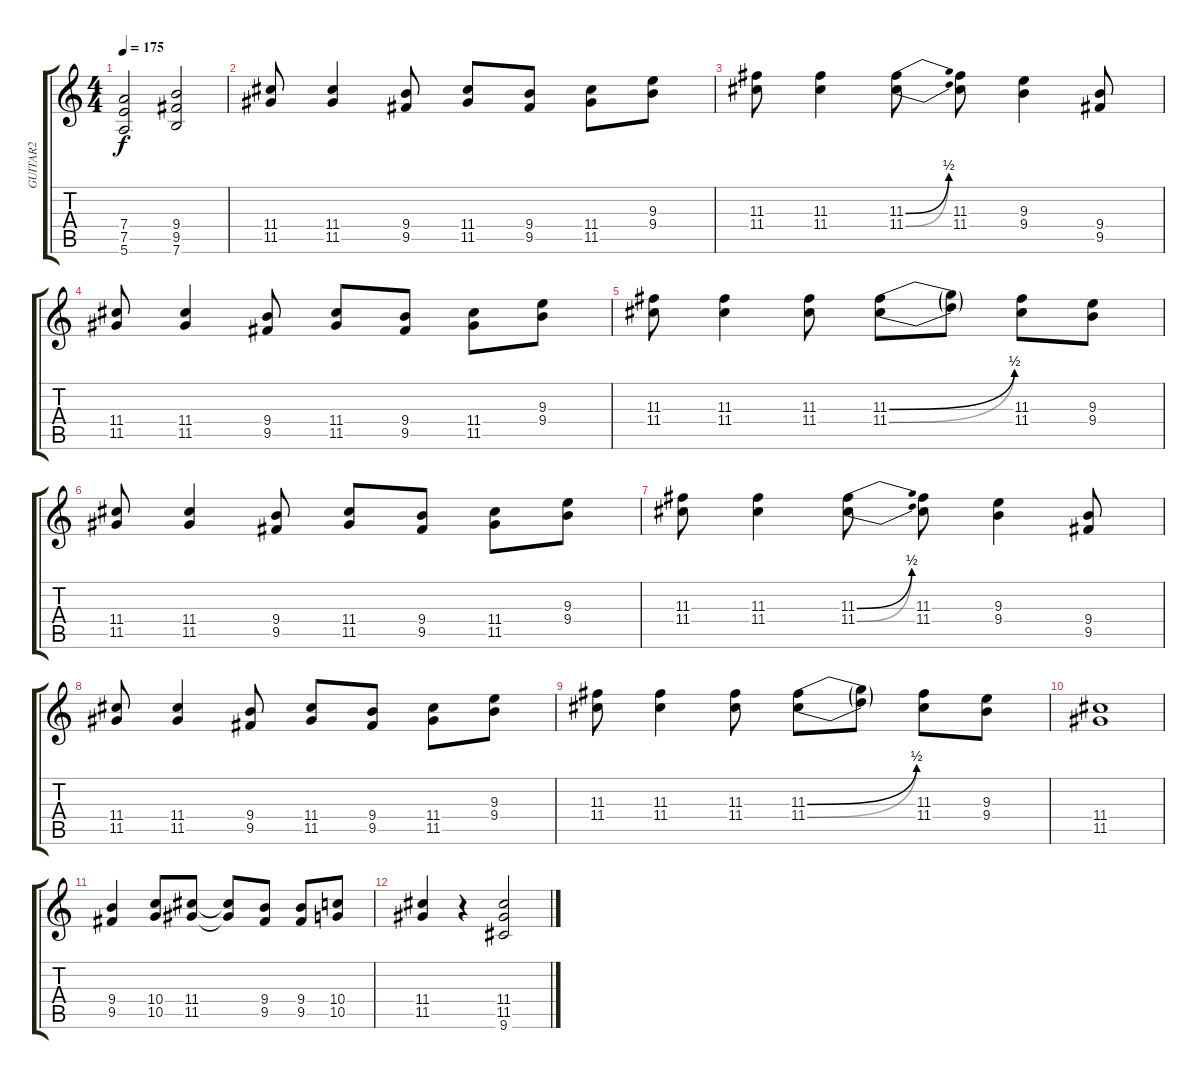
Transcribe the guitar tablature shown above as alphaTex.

\track ("GUITAR2" "GUITAR2") {instrument distortionguitar}
\staff {score tabs}
\tuning (E4 B3 G3 D3 A2 E2) {hide}
\ts (4 4)
\tempo 175
\clef g2
\ks c
(7.4 7.5 5.6).2{dy f} (9.4 9.5 7.6).2 |
(11.4 11.5).8 (11.4 11.5).4 (9.4 9.5).8 (11.4 11.5).8 (9.4 9.5).8 (11.4 11.5).8 (9.3 9.4).8 |
(11.3 11.4).8 (11.3 11.4).4 (11.3{be (bend 0 0 60 2)} 11.4{be (bend 0 0 60 2)}).8 (11.3 11.4).8 (9.3 9.4).4 (9.4 9.5).8 |
(11.4 11.5).8 (11.4 11.5).4 (9.4 9.5).8 (11.4 11.5).8 (9.4 9.5).8 (11.4 11.5).8 (9.3 9.4).8 |
(11.3 11.4).8 (11.3 11.4).4 (11.3 11.4).8 (11.3{be (bend 0 0 60 2)} 11.4{be (bend 0 0 60 2)}).8 (11.3{t} 11.4{t}).8 (11.3 11.4).8 (9.3 9.4).8 |
(11.4 11.5).8 (11.4 11.5).4 (9.4 9.5).8 (11.4 11.5).8 (9.4 9.5).8 (11.4 11.5).8 (9.3 9.4).8 |
(11.3 11.4).8 (11.3 11.4).4 (11.3{be (bend 0 0 60 2)} 11.4{be (bend 0 0 60 2)}).8 (11.3 11.4).8 (9.3 9.4).4 (9.4 9.5).8 |
(11.4 11.5).8 (11.4 11.5).4 (9.4 9.5).8 (11.4 11.5).8 (9.4 9.5).8 (11.4 11.5).8 (9.3 9.4).8 |
(11.3 11.4).8 (11.3 11.4).4 (11.3 11.4).8 (11.3{be (bend 0 0 60 2)} 11.4{be (bend 0 0 60 2)}).8 (11.3{t} 11.4{t}).8 (11.3 11.4).8 (9.3 9.4).8 |
(11.4 11.5).1 |
(9.4 9.5).4 (10.4 10.5).8 (11.4 11.5).8 (11.4{t} 11.5{t}).8 (9.4 9.5).8 (9.4 9.5).8 (10.4 10.5).8 |
(11.4 11.5).4 r.4 (11.4 11.5 9.6).2
